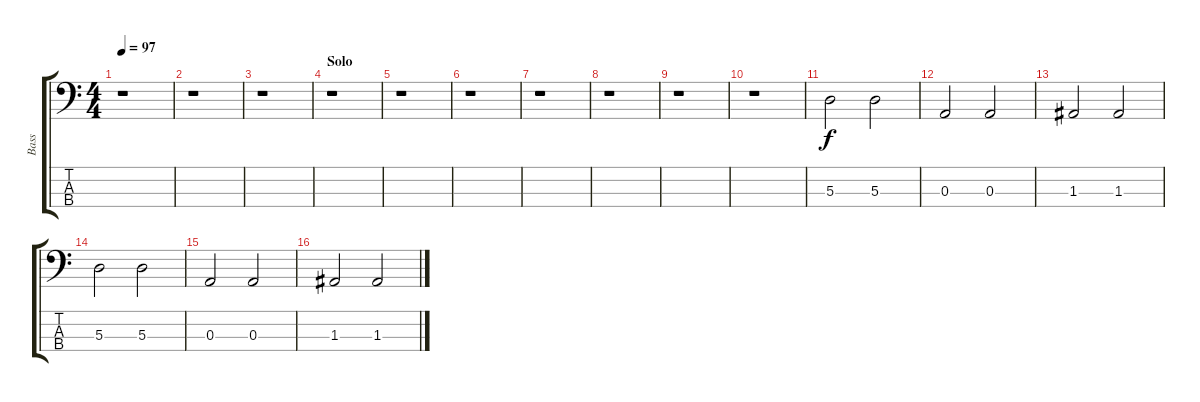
\track ("Bass" "Bass") {instrument electricbassfinger}
\staff {score tabs}
\tuning (G2 D2 A1 E1) {hide}
\ts (4 4)
\tempo 97
\clef f4
\ks c
r.1{dy f} |
r.1 |
r.1 |
\section ("" "Solo")
r.1 |
r.1 |
r.1 |
r.1 |
r.1 |
r.1 |
r.1 |
5.3.2 5.3.2 |
0.3.2 0.3.2 |
1.3.2 1.3.2 |
5.3.2 5.3.2 |
0.3.2 0.3.2 |
1.3.2 1.3.2
